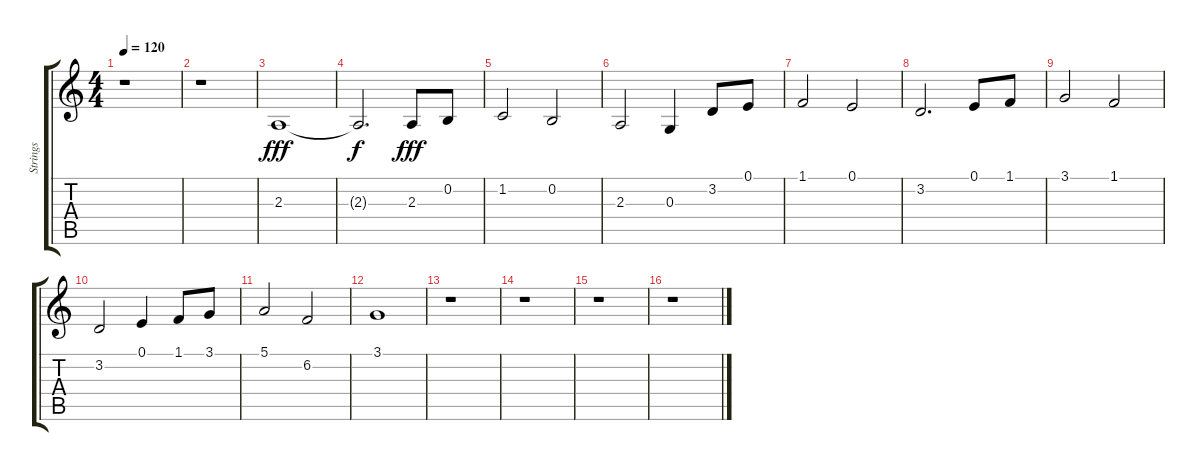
\track ("Strings" "Strings") {instrument stringensemble1}
\staff {score tabs}
\tuning (E4 B3 G3 D3 A2 E2) {hide}
\ts (4 4)
\tempo 120
\clef g2
\ks c
r.1{dy fff} |
r.1 |
2.3.1 |
2.3{t}.2{d dy f} 2.3.8{dy fff} 0.2.8 |
1.2.2 0.2.2 |
2.3.2 0.3.4 3.2.8 0.1.8 |
1.1.2 0.1.2 |
3.2.2{d} 0.1.8 1.1.8 |
3.1.2 1.1.2 |
3.2.2 0.1.4 1.1.8 3.1.8 |
5.1.2 6.2.2 |
3.1.1 |
r.1 |
r.1 |
r.1 |
r.1
